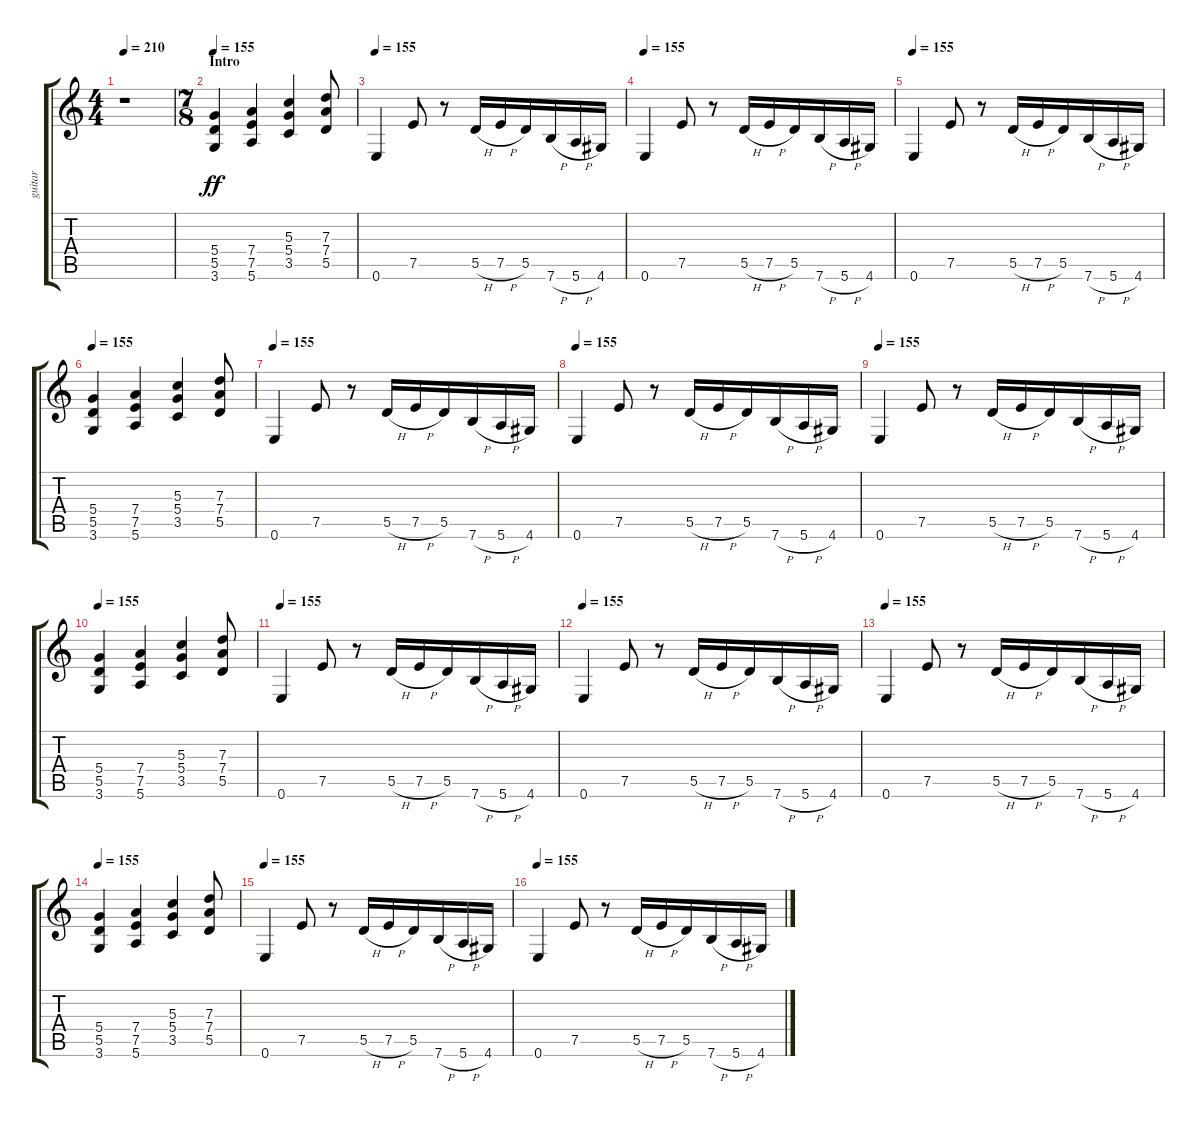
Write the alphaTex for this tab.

\track ("guitar" "guitar") {instrument overdrivenguitar}
\staff {score tabs}
\tuning (E4 B3 G3 D3 A2 E2) {hide}
\ts (4 4)
\tempo 210
\tempo 155
\tempo 210
\clef g2
\ks c
r.1{dy ff instrument overdrivenguitar} |
\ts (7 8)
\section ("" "Intro")
\tempo 155
(5.4 5.5 3.6).4 (7.4 7.5 5.6).4 (5.3 5.4 3.5).4 (7.3 7.4 5.5).8 |
\tempo 155
0.6.4 7.5.8 r.8 5.5{h}.16 7.5{h}.16 5.5.16 7.6{h}.16 5.6{h}.16 4.6.16 |
\tempo 155
0.6.4 7.5.8 r.8 5.5{h}.16 7.5{h}.16 5.5.16 7.6{h}.16 5.6{h}.16 4.6.16 |
\tempo 155
0.6.4 7.5.8 r.8 5.5{h}.16 7.5{h}.16 5.5.16 7.6{h}.16 5.6{h}.16 4.6.16 |
\tempo 155
(5.4 5.5 3.6).4 (7.4 7.5 5.6).4 (5.3 5.4 3.5).4 (7.3 7.4 5.5).8 |
\tempo 155
0.6.4 7.5.8 r.8 5.5{h}.16 7.5{h}.16 5.5.16 7.6{h}.16 5.6{h}.16 4.6.16 |
\tempo 155
0.6.4 7.5.8 r.8 5.5{h}.16 7.5{h}.16 5.5.16 7.6{h}.16 5.6{h}.16 4.6.16 |
\tempo 155
0.6.4 7.5.8 r.8 5.5{h}.16 7.5{h}.16 5.5.16 7.6{h}.16 5.6{h}.16 4.6.16 |
\tempo 155
(5.4 5.5 3.6).4 (7.4 7.5 5.6).4 (5.3 5.4 3.5).4 (7.3 7.4 5.5).8 |
\tempo 155
0.6.4 7.5.8 r.8 5.5{h}.16 7.5{h}.16 5.5.16 7.6{h}.16 5.6{h}.16 4.6.16 |
\tempo 155
0.6.4 7.5.8 r.8 5.5{h}.16 7.5{h}.16 5.5.16 7.6{h}.16 5.6{h}.16 4.6.16 |
\tempo 155
0.6.4 7.5.8 r.8 5.5{h}.16 7.5{h}.16 5.5.16 7.6{h}.16 5.6{h}.16 4.6.16 |
\tempo 155
(5.4 5.5 3.6).4 (7.4 7.5 5.6).4 (5.3 5.4 3.5).4 (7.3 7.4 5.5).8 |
\tempo 155
0.6.4 7.5.8 r.8 5.5{h}.16 7.5{h}.16 5.5.16 7.6{h}.16 5.6{h}.16 4.6.16 |
\tempo 155
0.6.4 7.5.8 r.8 5.5{h}.16 7.5{h}.16 5.5.16 7.6{h}.16 5.6{h}.16 4.6.16
